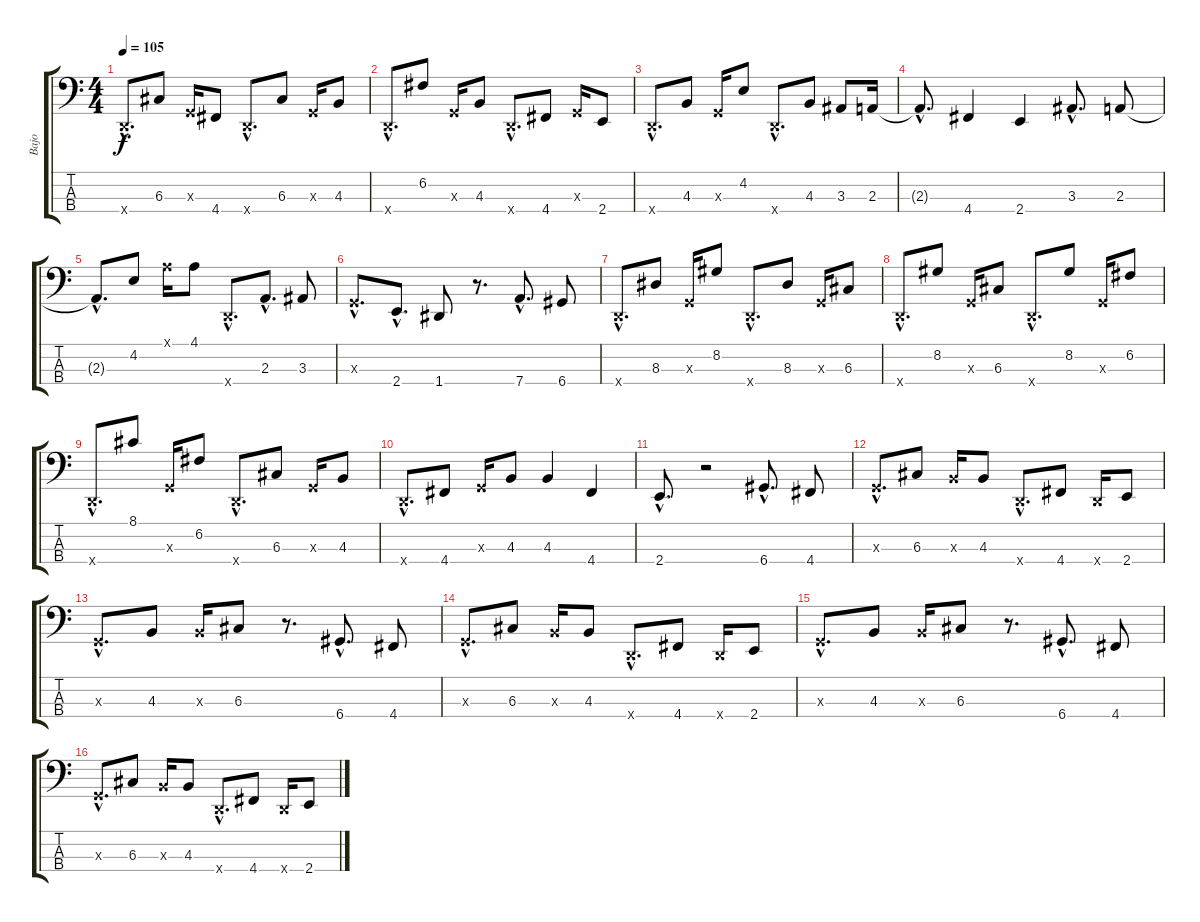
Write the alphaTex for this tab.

\track ("Bajo" "Bajo") {instrument electricbasspick}
\staff {score tabs}
\tuning (F2 C2 G1 D1) {hide}
\ts (4 4)
\tempo 105
\clef f4
\ks c
0.4{hac x}.8{d dy f} 6.3.8 0.3{x}.16 4.4.8 0.4{hac x}.8{d} 6.3.8 0.3{x}.16 4.3.8 |
0.4{hac x}.8{d} 6.2.8 0.3{x}.16 4.3.8 0.4{hac x}.8{d} 4.4.8 0.3{x}.16 2.4.8 |
0.4{hac x}.8{d} 4.3.8 0.3{x}.16 4.2.8 0.4{hac x}.8{d} 4.3.8 3.3.8 2.3.16 |
2.3{hac t}.8{d} 4.4.4 2.4.4 3.3{hac}.8{d} 2.3.8 |
2.3{hac t}.8{d} 4.2.8 4.1{x}.16 4.1.8 0.4{hac x}.8{d} 2.3{hac}.8{d} 3.3.8 |
0.3{hac x}.8{d} 2.4{hac}.8{d} 1.4.8 r.8{d} 7.4{hac}.8{d} 6.4.8 |
0.4{hac x}.8{d} 8.3.8 0.3{x}.16 8.2.8 0.4{hac x}.8{d} 8.3.8 0.3{x}.16 6.3.8 |
0.4{hac x}.8{d} 8.2.8 0.3{x}.16 6.3.8 0.4{hac x}.8{d} 8.2.8 0.3{x}.16 6.2.8 |
0.4{hac x}.8{d} 8.1.8 0.3{x}.16 6.2.8 0.4{hac x}.8{d} 6.3.8 0.3{x}.16 4.3.8 |
0.4{hac x}.8{d} 4.4.8 0.3{x}.16 4.3.8 4.3.4 4.4.4 |
2.4{hac}.8{d} r.2 6.4{hac}.8{d} 4.4.8 |
0.3{hac x}.8{d} 6.3.8 4.3{x}.16 4.3.8 0.4{hac x}.8{d} 4.4.8 0.4{x}.16 2.4.8 |
0.3{hac x}.8{d} 4.3.8 4.3{x}.16 6.3.8 r.8{d} 6.4{hac}.8{d} 4.4.8 |
0.3{hac x}.8{d} 6.3.8 4.3{x}.16 4.3.8 0.4{hac x}.8{d} 4.4.8 0.4{x}.16 2.4.8 |
0.3{hac x}.8{d} 4.3.8 4.3{x}.16 6.3.8 r.8{d} 6.4{hac}.8{d} 4.4.8 |
0.3{hac x}.8{d} 6.3.8 4.3{x}.16 4.3.8 0.4{hac x}.8{d} 4.4.8 0.4{x}.16 2.4.8
